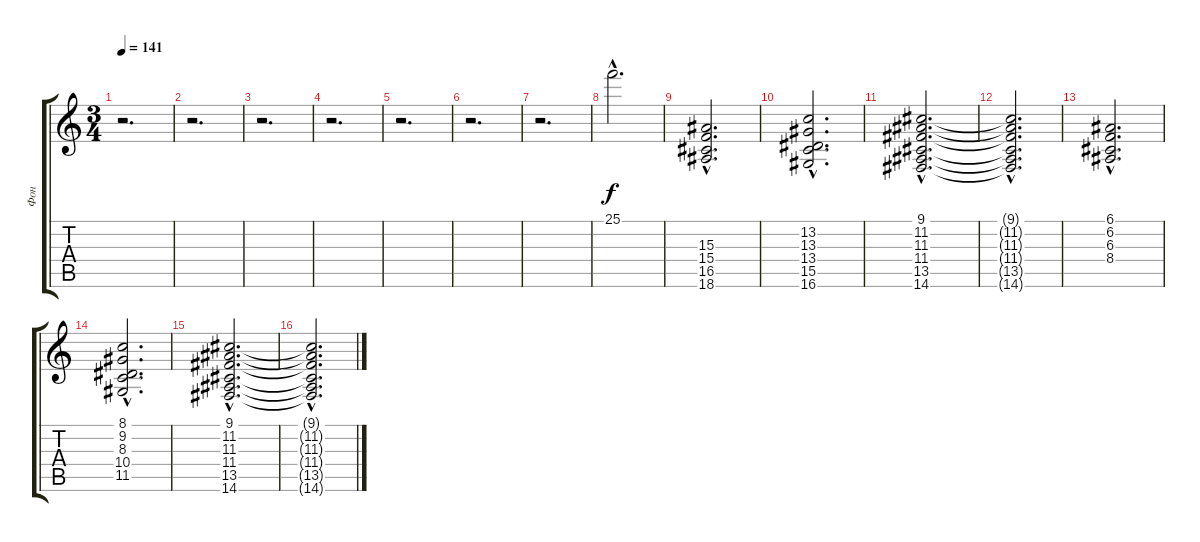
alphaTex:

\track ("Фон" "Фон") {instrument stringensemble1}
\staff {score tabs}
\tuning (E4 B3 G3 D3 A2 E2) {hide}
\ts (3 4)
\tempo 141
\clef g2
\ks c
r.2{d dy f} |
r.2{d} |
r.2{d} |
r.2{d} |
r.2{d} |
r.2{d} |
r.2{d} |
25.1{hac}.2{d} |
(15.3{hac} 15.4{hac} 16.5{hac} 18.6{hac}).2{d} |
(13.2{hac} 13.3{hac} 13.4{hac} 15.5{hac} 16.6{hac}).2{d} |
(9.1{hac} 11.2{hac} 11.3{hac} 11.4{hac} 13.5{hac} 14.6{hac}).2{d} |
(9.1{hac t} 11.2{hac t} 11.3{hac t} 11.4{hac t} 13.5{hac t} 14.6{hac t}).2{d} |
(6.1{hac} 6.2{hac} 6.3{hac} 8.4{hac}).2{d} |
(8.1{hac} 9.2{hac} 8.3{hac} 10.4{hac} 11.5{hac}).2{d} |
(9.1{hac} 11.2{hac} 11.3{hac} 11.4{hac} 13.5{hac} 14.6{hac}).2{d} |
(9.1{hac t} 11.2{hac t} 11.3{hac t} 11.4{hac t} 13.5{hac t} 14.6{hac t}).2{d}
